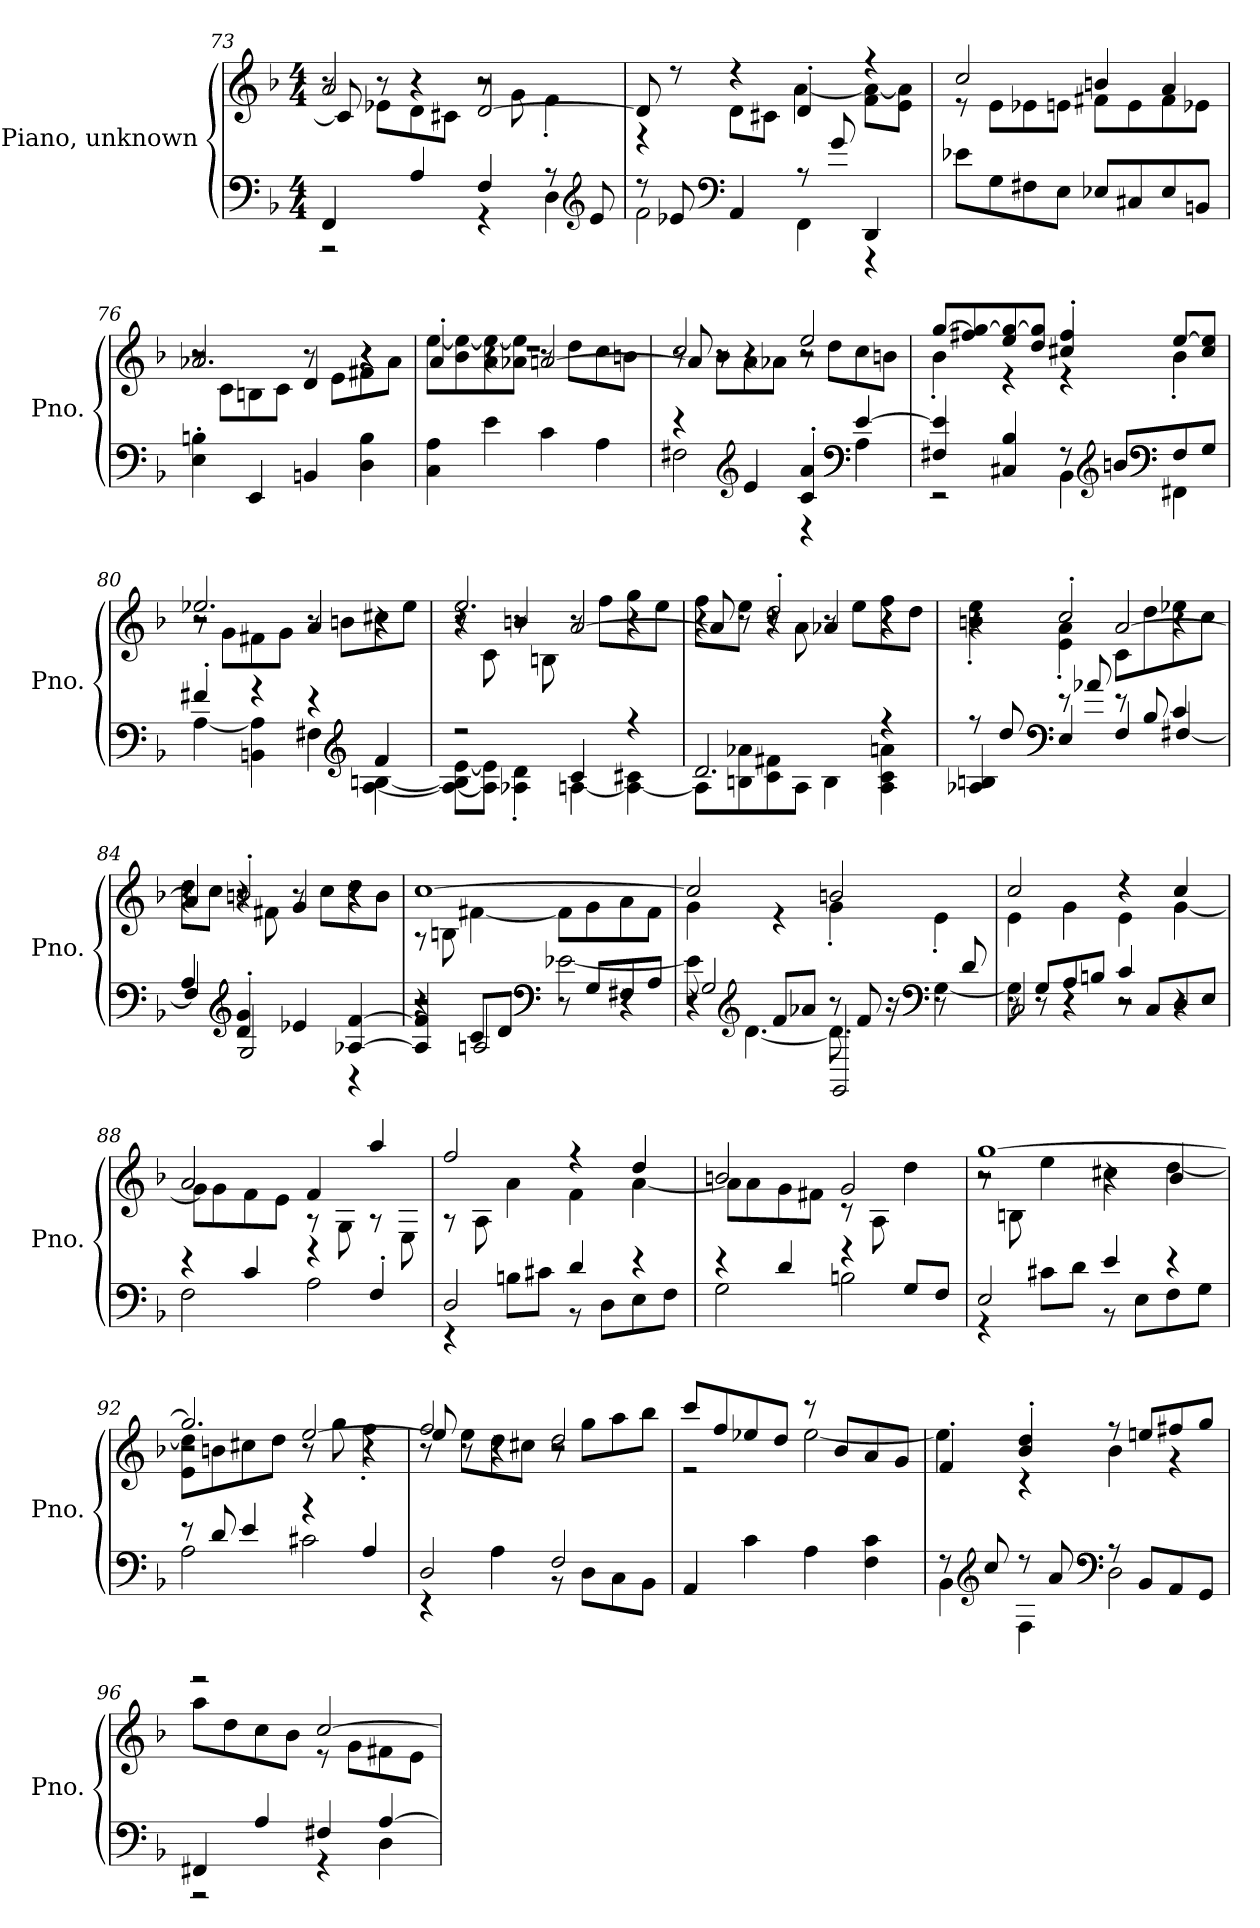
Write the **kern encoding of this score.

**kern	**kern
*part1	*part1
*staff2	*staff1
*I"Piano, unknown	*
*I'Pno.	*
!!LO:LB:g=z
*clefF4	*clefG2
*k[b-]	*k[b-]
*M4/4	*M4/4
=73	=73
*^	*^
*	*	*	*^
4FF/	2r	2a/	8r	8c#/]
.	.	.	8e-X\L	8r
4A/	.	.	8d\	4r
.	.	.	8c#X\J	.
4F/	4r	[2d/	8r	2r
.	.	.	8g\	.
8r	4D\	.	4f'\	.
*clefG2	*	*	*	*
8e/	.	.	.	.
*	*	*	*v	*v
=74	=74	=74	=74
8r	2f\	8d/]	4r
8e-X/	.	8r	.
*clefF4	*	*	*
4AA/	.	4r	8d\L
.	.	.	8c#X\J
8r	4FF\	4d'/	[4a\
8g/	.	.	.
4DD/	4r	4r	8f\ 8a\_L
.	.	.	8e\ 8a\]J
*v	*v	*	*
=75	=75	=75
8e-X\L	2cc/	8r
8G\	.	8e\L
8F#X\	.	8e-X\
8E\J	.	8en\J
8E-X/L	4bn/	8f#X\L
8C#X/	.	8e\
8E-/	4a/	8f#\
8BBn/J	.	8e-X\J
!!LO:LB:g=z
=76	=76	=76
*	*	*^
4E\' 4Bn\'	2.a-X/	8r	2r
.	.	8c\L	.
4EE/	.	8Bn\	.
.	.	8c\J	.
4BBn/	.	8r	4d/
.	.	8e\L	.
4D\ 4B\	4r	8f#X\	4r
.	.	8a-\J	.
=77	=77	=77	=77
4C\ 4A\	1r	[8ee\L	4a'/
.	.	8b-\ 8ee\_	.
4e\	.	8a\ 8ee\_	4r
.	.	8a-X\ 8ee\]J	.
4c\	.	8r	[2an/
.	.	8dd\L	.
4A\	.	8cc\	.
.	.	8bn\J	.
=78	=78	=78	=78
*^	*	*	*
4r	2F#X\	2cc/	8r	8a/]
.	.	.	8b-\L	8r
*clefG2	*	*	*	*
4e/	.	.	8a\	4r
.	.	.	8a-X\J	.
4c/' 4a/'	4r	2ee/	8r	2r
.	.	.	8dd\L	.
*clefF4	*	*	*	*
[4e/	4A\	.	8cc\	.
.	.	.	8bn\J	.
*	*	*	*v	*v
!!LO:LB:g=z
=79	=79	=79	=79
4F#X/ 4e/]	2r	[8gg/L	4b-'\
.	.	8ff#X/ 8gg/_	.
4C#X/ 4B-/	.	8ee/ 8gg/_	4r
.	.	8dd/ 8gg/]J	.
8r	4BB-\	4cc#X/' 4ff#/'	4r
*clefG2	*	*	*
8bn/L	.	.	.
*clefF4	*	*	*
8F#/	4FF#X\	[8ee/L	4b-'\
8G/J	.	8cc#/ 8ee/]J	.
=80	=80	=80	=80
*	*	*	*^
4f#X'/	[4A\	2.ee-X/	8r	2r
.	.	.	8g\L	.
4r	4BBn\ 4A\]	.	8f#X\	.
.	.	.	8g\J	.
4r	4F#X\	.	8r	4a/
.	.	.	8bn\L	.
*clefG2	*	*	*	*
4f#/	[4A\ [4Bn\	4r	8cc#X\	4r
.	.	.	8ee-\J	.
=81	=81	=81	=81	=81
2r	8A\_ 8B\] [8e\L	2.ee/	8r	4r
.	8A\] 8e\]J	.	8c\	.
.	4A-X\' 4d\'	.	8r	4bn/
.	.	.	8Bn\	.
4c/	[4An\	.	8r	[2a/
.	.	.	8ff\L	.
4r	4A\_ 4c#X\	4r	8gg\	.
.	.	.	8ee\J	.
!!LO:LB:g=z	!!	!!
=82	=82	=82	=82	=82
2.d/	8A\L]	4r	8ff\L	8a/]
.	8Bn\ 8a-X\	.	8ee\J	8r
.	8c\ 8f#X\	2dd'/	8r	4r
.	8A\J	.	8a\	.
.	4B\	.	8r	4a-X/
.	.	.	8ee\L	.
4r	4A\ 4c\ 4an\	4r	8ff\	4r
.	.	.	8dd\J	.
=83	=83	=83	=83	=83
8r	4A-X/ 4Bn/	4r	4bn\' 4ee\'	2r
8dd/	.	.	.	.
*clefF4	*	*	*	*
8r	4E/	2cc'/	4e\' 4a\'	.
8a-X/	.	.	.	.
8r	4F/	.	8c\L	[2a/
8B/	.	.	8dd\	.
4c/	[4F#X/	4r	8ee-X\	.
.	.	.	8cc\J	.
=84	=84	=84	=84	=84
4A/	4F#/]	4r	8dd\L	4a/]
.	.	.	8cc\J	.
*clefG2	*	*	*	*
4d/' 4g/'	2G/	2bn'/	8r	4r
.	.	.	8f#X\	.
4e-X/	.	.	8r	4g/
.	.	.	8cc\L	.
[4A-X/ [4f/	4r	4r	8dd\	4r
.	.	.	8b\J	.
*	*	*	*v	*v
!!LO:LB:g=z
=85	=85	=85	=85
*	*^	*	*
4A-/] 4f/]	2r	4r	[1cc	8r
.	.	.	.	8Bn\
8c/L	.	2An/	.	[4f#X\
8d/J	.	.	.	.
*clefF4	*	*	*	*
8r	[2e-X\	.	.	8f#\L]
8G/L	.	.	.	8g\
8F#X/	.	4r	.	8a\
8A/J	.	.	.	8f#\J
=86	=86	=86	=86	=86
4r	8e-\]	2G/	2cc/]	4g\
*clefG2	*	*	*	*
.	[4.d\	.	.	.
8f/L	.	.	.	4r
8a-X/J	.	.	.	.
8r	8.d\]	2GG/	2bn/	4g'\
8f/	.	.	.	.
.	16r	.	.	.
*clefF4	*	*	*	*
8r	[4G\	.	.	4e'\
8d/	.	.	.	.
=87	=87	=87	=87	=87
8r	8G\]	2C/	2cc/	4e\
8G/L	8r	.	.	.
8A/	4r	.	.	4g\
8Bn/J	.	.	.	.
8r	2r	4c/	4r	4e\
8C/L	.	.	.	.
8D/	.	4r	4cc/	[4g\
8E/J	.	.	.	.
*	*v	*v	*	*
!!LO:PB:g=z	!!
=88	=88	=88	=88
4r	2F\	2a/	8g\L]
.	.	.	8g\
4c/	.	.	8f\
.	.	.	8e\J
4r	2A\	4f/	8r
.	.	.	8G\
4F'/	.	4aa/	8r
.	.	.	8E\
=89	=89	=89	=89
2D/	4r	2ff/	8r
.	.	.	8A\
.	8Bn\L	.	4a\
.	8c#X\J	.	.
4d/	8r	4r	4f\
.	8D\L	.	.
4r	8E\	4dd/	[4a\
.	8F\J	.	.
=90	=90	=90	=90
4r	2G\	2bn/	8a\L]
.	.	.	8a\
4d/	.	.	8g\
.	.	.	8f#X\J
4r	2Bn\	2g/	8r
.	.	.	8A\
8G/L	.	.	4dd\
8F/J	.	.	.
=91	=91	=91	=91
*	*	*	*^
2E/	4r	[1gg	8r	2r
.	.	.	8Bn\	.
.	8c#X\L	.	4ee\	.
.	8d\J	.	.	.
4e/	8r	.	4cc#X\	4r
.	8E\L	.	.	.
4r	8F\	.	[4dd\	4b-/
.	8G\J	.	.	.
!!LO:LB:g=z	!!	!!
=92	=92	=92	=92	=92
8r	2A\	2.gg/]	8e\ 8dd\]L	2r
8d/	.	.	8bn\	.
4e/	.	.	8cc#X\	.
.	.	.	8dd\J	.
4r	2c#X\	.	8r	[2ee/
.	.	.	8gg\	.
4A/	.	4r	4ff'\	.
=93	=93	=93	=93	=93
2D/	4r	2ff/	8r	8ee/]
.	.	.	8ee\L	8r
.	4A\	.	8dd\	4r
.	.	.	8cc#X\J	.
2F/	8r	2dd/	8r	2r
.	8D\L	.	8gg\L	.
.	8C\	.	8aa\	.
.	8BB-\J	.	8bb-\J	.
*v	*v	*	*	*
*	*	*v	*v
=94	=94	=94
4AA/	8ccc/L	2r
.	8ff/	.
4c\	8ee-X/	.
.	8dd/J	.
4A\	8r	[2ee-\
.	8b-/L	.
4F\ 4c\	8a/	.
.	8g/J	.
=95	=95	=95
*^	*	*
8r	4BB-\	4f'/	4ee-\]
*clefG2	*	*	*
8cc/	.	.	.
8r	4F\	4b-/' 4dd/'	4r
8a/	.	.	.
*clefF4	*	*	*
8r	2D\	8r	4b-\
8BB-/L	.	8een/L	.
8AA/	.	8ff#X/	4r
8GG/J	.	8gg/J	.
!!LO:LB:g=z	!!
=96	=96	=96	=96
4FF#X/	2r	2r	8aa\L
.	.	.	8dd\
4A/	.	.	8cc\
.	.	.	8b-\J
4F#X/	4r	[2cc/	8r
.	.	.	8g\L
[4A/	4D\	.	8f#X\
.	.	.	8e\J
*v	*v	*	*
*	*v	*v
=	=
*-	*-
